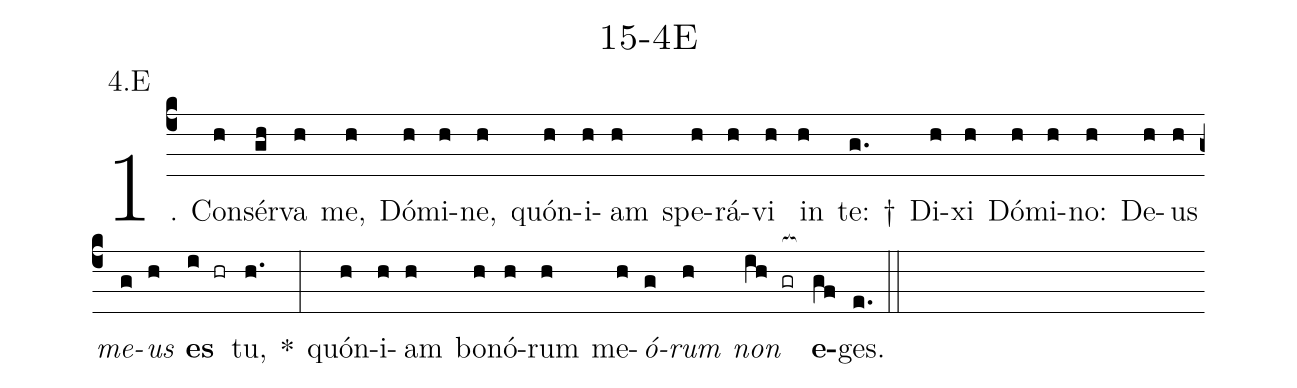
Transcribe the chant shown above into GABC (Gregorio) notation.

name: 15-4E;
annotation: 4.E;
%%
(c4)1. Con(h)sér(gh)va(h) me,(h) Dó(h)mi(h)ne,(h) quón(h)i(h)am(h) spe(h)rá(h)vi(h) in(h) te: †(g.) Di(h)xi(h) Dó(h)mi(h)no:(h) De(h)us(h) <i>me</i>(g)<i>us</i>(h) <b>es</b>(i hr) tu,(h.) *(:) quón(h)i(h)am(h) bo(h)nó(h)rum(h) me(h)<i>ó</i>(g)<i>rum</i>(h) <i>non</i>(ih gr[ocb:1{]) <b>e</b>(gf[ocb:0}])ges.(e.) (::)
